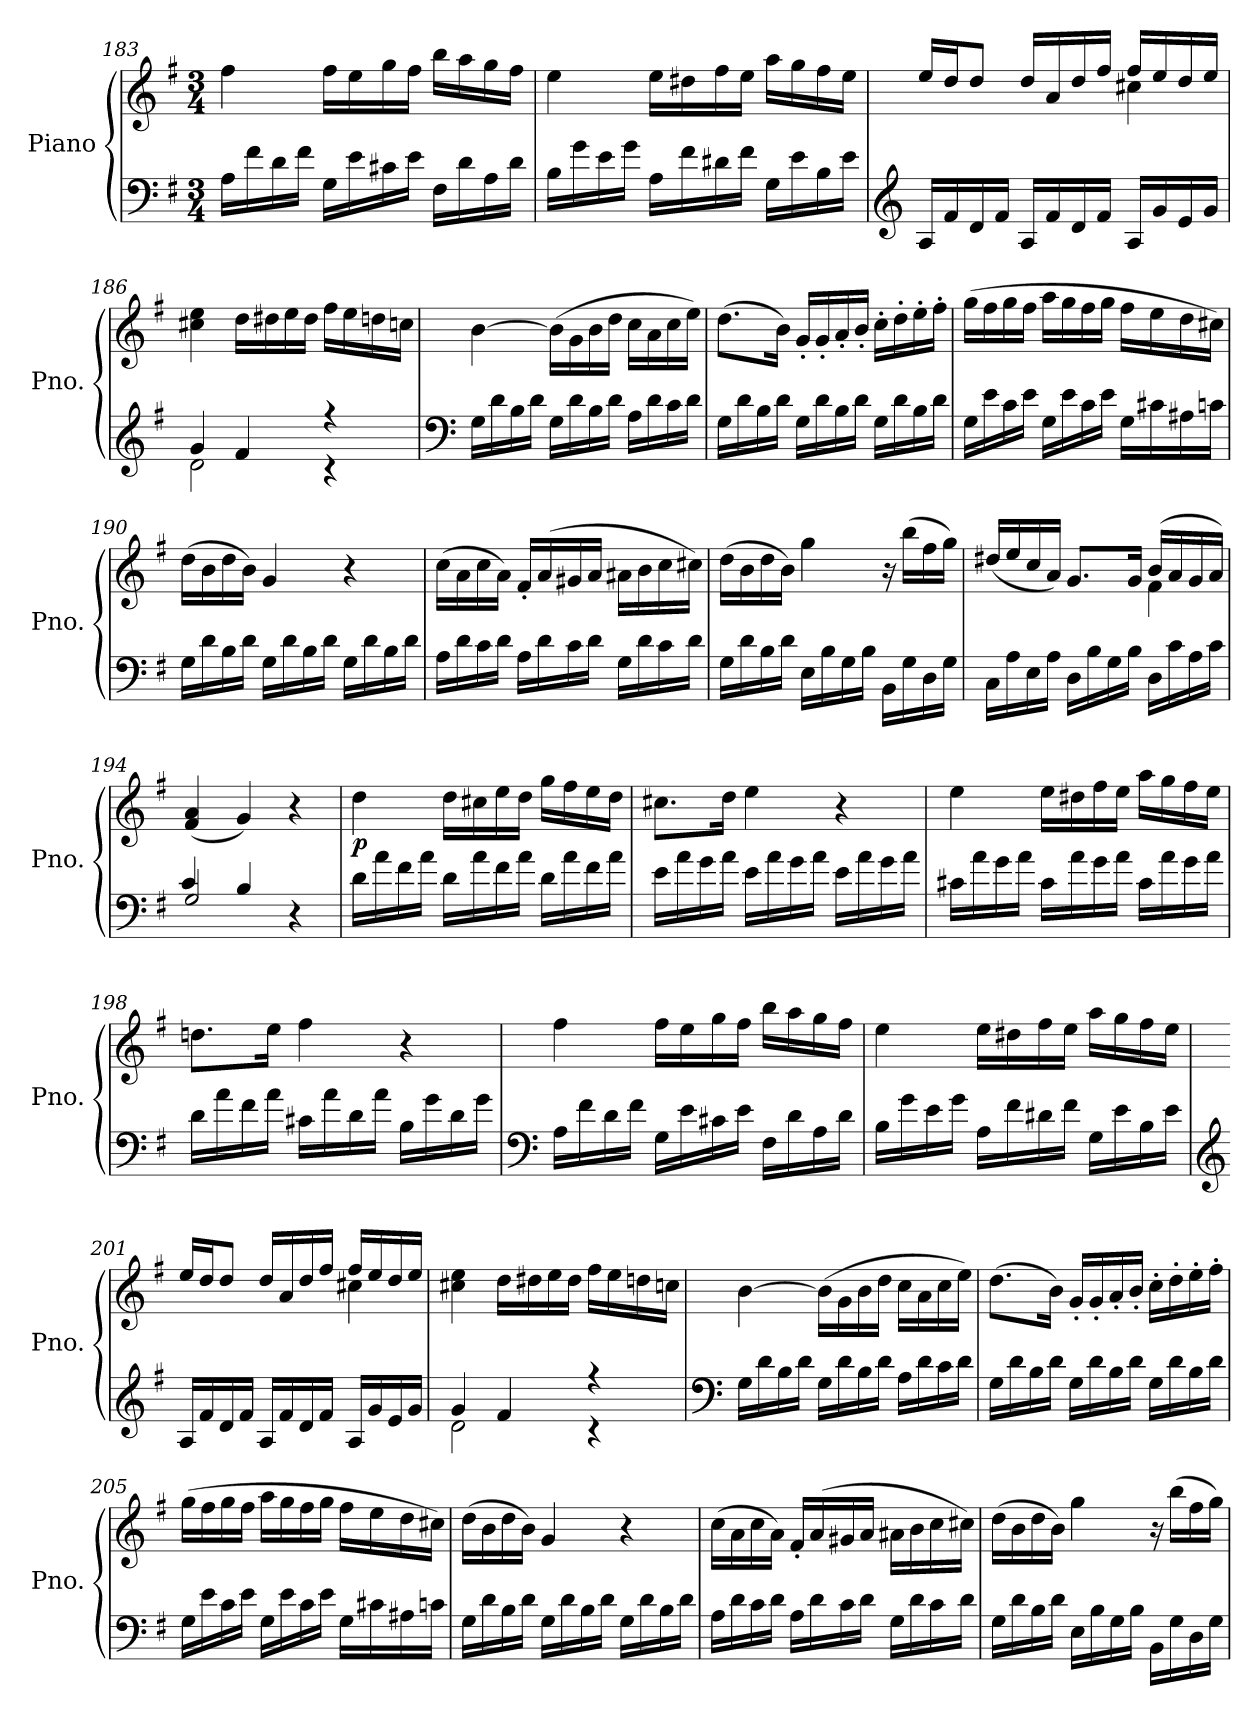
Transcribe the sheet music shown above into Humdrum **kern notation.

**kern	**kern	**dynam
*part1	*part1	*part1
*staff2	*staff1	*staff1/2
*I"Piano	*	*
*I'Pno.	*	*
!!LO:PB:g=z
*clefF4	*clefG2	*
*k[f#]	*k[f#]	*
*M3/4	*M3/4	*
=183	=183	=183
16A\LL	4ff#\	.
16f#\	.	.
16d\	.	.
16f#\JJ	.	.
16G\LL	16ff#\LL	.
16e\	16ee\	.
16c#X\	16gg\	.
16e\JJ	16ff#\JJ	.
16F#\LL	16bb\LL	.
16d\	16aa\	.
16A\	16gg\	.
16d\JJ	16ff#\JJ	.
=184	=184	=184
16B\LL	4ee\	.
16g\	.	.
16e\	.	.
16g\JJ	.	.
16A\LL	16ee\LL	.
16f#\	16dd#X\	.
16d#X\	16ff#\	.
16f#\JJ	16ee\JJ	.
16G\LL	16aa\LL	.
16e\	16gg\	.
16B\	16ff#\	.
16e\JJ	16ee\JJ	.
=185	=185	=185
*clefG2	*	*
*	*^	*
16A/LL	16ee/LL	2ryy	.
16f#/	16dd/J	.	.
16d/	8dd/J	.	.
16f#/JJ	.	.	.
16A/LL	16dd/LL	.	.
16f#/	16a/	.	.
16d/	16dd/	.	.
16f#/JJ	16ff#/JJ	.	.
16A/LL	16ff#/LL	4cc#X\	.
16g/	16ee/	.	.
16e/	16dd/	.	.
16g/JJ	16ee/JJ	.	.
*	*v	*v	*
!!LO:LB:g=z
=186	=186	=186
*^	*	*
4g/	2d\	4cc#X\ 4ee\	.
4f#/	.	16dd\LL	.
.	.	16dd#X\	.
.	.	16ee\	.
.	.	16dd#\JJ	.
4r	4r	16ff#\LL	.
.	.	16ee\	.
.	.	16ddn\	.
.	.	16ccn\JJ	.
*v	*v	*	*
=187	=187	=187
*clefF4	*	*
16G\LL	[4b\	.
16d\	.	.
16B\	.	.
16d\JJ	.	.
16G\LL	(16b\LL]	.
16d\	16g\	.
16B\	16b\	.
16d\JJ	16dd\JJ	.
16A\LL	16cc\LL	.
16d\	16a\	.
16c\	16cc\	.
16d\JJ	16ee\JJ)	.
=188	=188	=188
16G\LL	(8.dd\L	.
16d\	.	.
16B\	.	.
16d\JJ	16b\Jk)	.
16G\LL	16g'/LL	.
16d\	16g'/	.
16B\	16a'/	.
16d\JJ	16b'/JJ	.
16G\LL	16cc'\LL	.
16d\	16dd'\	.
16B\	16ee'\	.
16d\JJ	16ff#'\JJ	.
!!LO:LB:g=z
=189	=189	=189
16G\LL	(16gg\LL	.
16e\	16ff#\	.
16c\	16gg\	.
16e\JJ	16ff#\JJ	.
16G\LL	16aa\LL	.
16e\	16gg\	.
16c\	16ff#\	.
16e\JJ	16gg\JJ	.
16G\LL	16ff#\LL	.
16c#X\	16ee\	.
16A#X\	16dd\	.
16cn\JJ	16cc#X\JJ)	.
=190	=190	=190
16G\LL	(16dd\LL	.
16d\	16b\	.
16B\	16dd\	.
16d\JJ	16b\JJ)	.
16G\LL	4g/	.
16d\	.	.
16B\	.	.
16d\JJ	.	.
16G\LL	4r	.
16d\	.	.
16B\	.	.
16d\JJ	.	.
=191	=191	=191
16A\LL	(16cc\LL	.
16d\	16a\	.
16c\	16cc\	.
16d\JJ	16a\JJ)	.
16A\LL	16f#'/LL	.
16d\	(>16a/	.
16c\	16g#X/	.
16d\JJ	16a/JJ	.
16G\LL	16a#X\LL	.
16d\	16b\	.
16c\	16cc\	.
16d\JJ	16cc#X\JJ)	.
!!LO:LB:g=z
=192	=192	=192
16G\LL	(16dd\LL	.
16d\	16b\	.
16B\	16dd\	.
16d\JJ	16b\JJ)	.
16E\LL	4gg\	.
16B\	.	.
16G\	.	.
16B\JJ	.	.
16BB\LL	16r	.
16G\	(16bb\LL	.
16D\	16ff#\	.
16G\JJ	16gg\JJ)	.
=193	=193	=193
*	*^	*
16C\LL	(16dd#X/LL	2ryy	.
16A\	16ee/	.	.
16E\	16cc/	.	.
16A\JJ	16a/JJ)	.	.
16D\LL	8.g/L	.	.
16B\	.	.	.
16G\	.	.	.
16B\JJ	16g/Jk	.	.
16D\LL	(>16b/LL	4f#\	.
16c\	16a/	.	.
16A\	16g/	.	.
16c\JJ	16a/JJ)	.	.
*	*v	*v	*
=194	=194	=194
*^	*	*
2G/	4c/	(4f#/ 4a/	.
.	4B/	4g/)	.
4r	4ryy	4r	.
=195	=195	=195	=195
!	!	!	!LO:DY:b
*v	*v	*	*
16d\LL	4dd\	p
16a\	.	.
16f#\	.	.
16a\JJ	.	.
16d\LL	16dd\LL	.
16a\	16cc#X\	.
16f#\	16ee\	.
16a\JJ	16dd\JJ	.
16d\LL	16gg\LL	.
16a\	16ff#\	.
16f#\	16ee\	.
16a\JJ	16dd\JJ	.
!!LO:LB:g=z
=196	=196	=196
16e\LL	8.cc#X\L	.
16a\	.	.
16g\	.	.
16a\JJ	16dd\Jk	.
16e\LL	4ee\	.
16a\	.	.
16g\	.	.
16a\JJ	.	.
16e\LL	4r	.
16a\	.	.
16g\	.	.
16a\JJ	.	.
=197	=197	=197
16c#X\LL	4ee\	.
16a\	.	.
16g\	.	.
16a\JJ	.	.
16c#\LL	16ee\LL	.
16a\	16dd#X\	.
16g\	16ff#\	.
16a\JJ	16ee\JJ	.
16c#\LL	16aa\LL	.
16a\	16gg\	.
16g\	16ff#\	.
16a\JJ	16ee\JJ	.
!!LO:PB:g=z
=198	=198	=198
16d\LL	8.ddn\L	.
16a\	.	.
16f#\	.	.
16a\JJ	16ee\Jk	.
16c#X\LL	4ff#\	.
16a\	.	.
16d\	.	.
16a\JJ	.	.
16B\LL	4r	.
16g\	.	.
16d\	.	.
16g\JJ	.	.
=199	=199	=199
*clefF4	*	*
16A\LL	4ff#\	.
16f#\	.	.
16d\	.	.
16f#\JJ	.	.
16G\LL	16ff#\LL	.
16e\	16ee\	.
16c#X\	16gg\	.
16e\JJ	16ff#\JJ	.
16F#\LL	16bb\LL	.
16d\	16aa\	.
16A\	16gg\	.
16d\JJ	16ff#\JJ	.
!!LO:LB:g=z
=200	=200	=200
16B\LL	4ee\	.
16g\	.	.
16e\	.	.
16g\JJ	.	.
16A\LL	16ee\LL	.
16f#\	16dd#X\	.
16d#X\	16ff#\	.
16f#\JJ	16ee\JJ	.
16G\LL	16aa\LL	.
16e\	16gg\	.
16B\	16ff#\	.
16e\JJ	16ee\JJ	.
=201	=201	=201
*clefG2	*	*
*	*^	*
16A/LL	16ee/LL	2ryy	.
16f#/	16dd/J	.	.
16d/	8dd/J	.	.
16f#/JJ	.	.	.
16A/LL	16dd/LL	.	.
16f#/	16a/	.	.
16d/	16dd/	.	.
16f#/JJ	16ff#/JJ	.	.
16A/LL	16ff#/LL	4cc#X\	.
16g/	16ee/	.	.
16e/	16dd/	.	.
16g/JJ	16ee/JJ	.	.
*	*v	*v	*
=202	=202	=202
*^	*	*
4g/	2d\	4cc#X\ 4ee\	.
4f#/	.	16dd\LL	.
.	.	16dd#X\	.
.	.	16ee\	.
.	.	16dd#\JJ	.
4r	4r	16ff#\LL	.
.	.	16ee\	.
.	.	16ddn\	.
.	.	16ccn\JJ	.
*v	*v	*	*
!!LO:LB:g=z
=203	=203	=203
*clefF4	*	*
16G\LL	[4b\	.
16d\	.	.
16B\	.	.
16d\JJ	.	.
16G\LL	(16b\LL]	.
16d\	16g\	.
16B\	16b\	.
16d\JJ	16dd\JJ	.
16A\LL	16cc\LL	.
16d\	16a\	.
16c\	16cc\	.
16d\JJ	16ee\JJ)	.
=204	=204	=204
16G\LL	(8.dd\L	.
16d\	.	.
16B\	.	.
16d\JJ	16b\Jk)	.
16G\LL	16g'/LL	.
16d\	16g'/	.
16B\	16a'/	.
16d\JJ	16b'/JJ	.
16G\LL	16cc'\LL	.
16d\	16dd'\	.
16B\	16ee'\	.
16d\JJ	16ff#'\JJ	.
=205	=205	=205
16G\LL	(16gg\LL	.
16e\	16ff#\	.
16c\	16gg\	.
16e\JJ	16ff#\JJ	.
16G\LL	16aa\LL	.
16e\	16gg\	.
16c\	16ff#\	.
16e\JJ	16gg\JJ	.
16G\LL	16ff#\LL	.
16c#X\	16ee\	.
16A#X\	16dd\	.
16cn\JJ	16cc#X\JJ)	.
!!LO:LB:g=z
=206	=206	=206
16G\LL	(16dd\LL	.
16d\	16b\	.
16B\	16dd\	.
16d\JJ	16b\JJ)	.
16G\LL	4g/	.
16d\	.	.
16B\	.	.
16d\JJ	.	.
16G\LL	4r	.
16d\	.	.
16B\	.	.
16d\JJ	.	.
=207	=207	=207
16A\LL	(16cc\LL	.
16d\	16a\	.
16c\	16cc\	.
16d\JJ	16a\JJ)	.
16A\LL	16f#'/LL	.
16d\	(>16a/	.
16c\	16g#X/	.
16d\JJ	16a/JJ	.
16G\LL	16a#X\LL	.
16d\	16b\	.
16c\	16cc\	.
16d\JJ	16cc#X\JJ)	.
=208	=208	=208
16G\LL	(16dd\LL	.
16d\	16b\	.
16B\	16dd\	.
16d\JJ	16b\JJ)	.
16E\LL	4gg\	.
16B\	.	.
16G\	.	.
16B\JJ	.	.
16BB\LL	16r	.
16G\	(16bb\LL	.
16D\	16ff#\	.
16G\JJ	16gg\JJ)	.
=	=	=
*-	*-	*-
